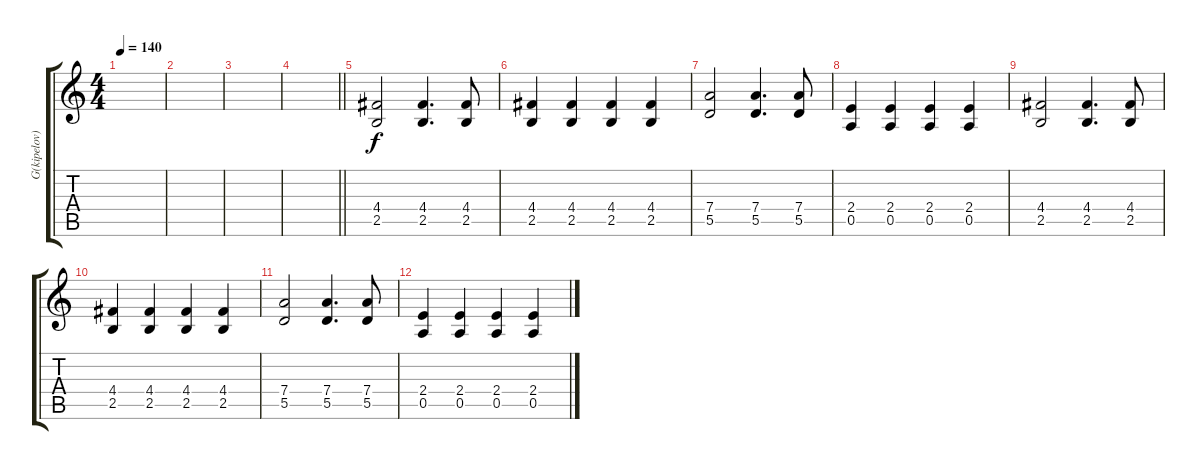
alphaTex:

\track ("G(kipelov)" "G(kipelov)") {instrument distortionguitar}
\staff {score tabs}
\tuning (E4 B3 G3 D3 A2 E2) {hide}
\ts (4 4)
\tempo 140
\clef g2
\ks c
|
|
|
\barLineRight lightlight
|
\section ("" "")
(4.4 2.5).2 (4.4 2.5).4{d} (4.4 2.5).8 |
(4.4 2.5).4 (4.4 2.5).4 (4.4 2.5).4 (4.4 2.5).4 |
(7.4 5.5).2 (7.4 5.5).4{d} (7.4 5.5).8 |
(2.4 0.5).4 (2.4 0.5).4 (2.4 0.5).4 (2.4 0.5).4 |
(4.4 2.5).2 (4.4 2.5).4{d} (4.4 2.5).8 |
(4.4 2.5).4 (4.4 2.5).4 (4.4 2.5).4 (4.4 2.5).4 |
(7.4 5.5).2 (7.4 5.5).4{d} (7.4 5.5).8 |
(2.4 0.5).4 (2.4 0.5).4 (2.4 0.5).4 (2.4 0.5).4
